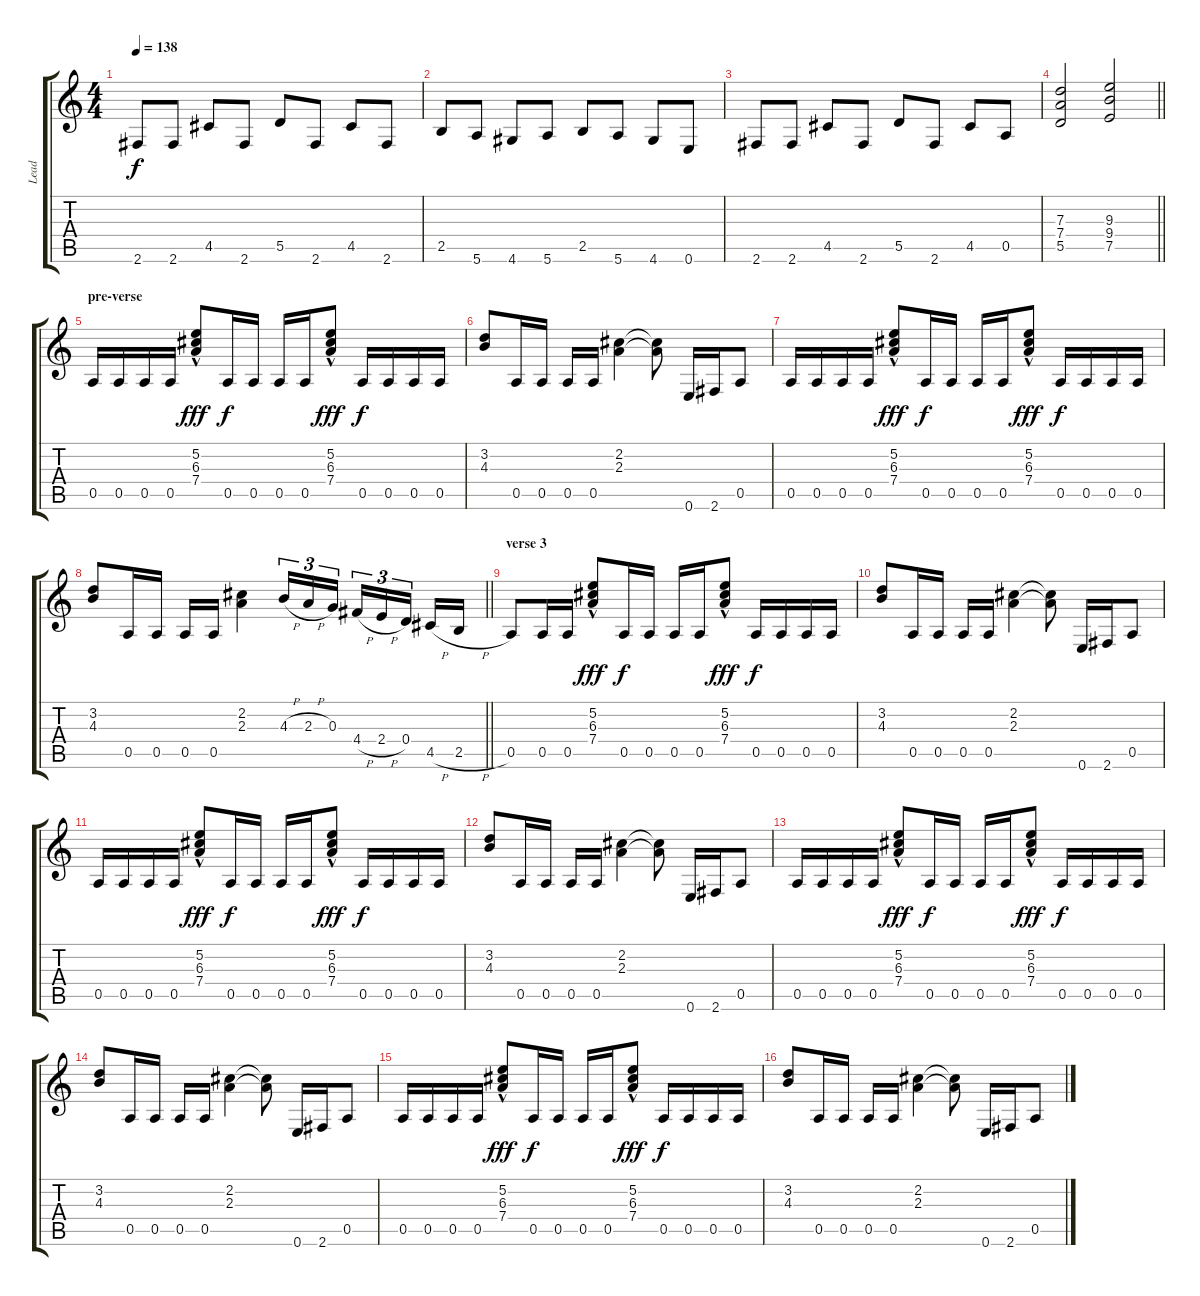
\track ("Lead" "Lead") {instrument distortionguitar}
\staff {score tabs}
\tuning (E4 B3 G3 D3 A2 E2) {hide}
\ts (4 4)
\tempo 138
\clef g2
\ks c
2.6.8{dy f} 2.6.8 4.5.8 2.6.8 5.5.8 2.6.8 4.5.8 2.6.8 |
2.5.8 5.6.8 4.6.8 5.6.8 2.5.8 5.6.8 4.6.8 0.6.8 |
2.6.8 2.6.8 4.5.8 2.6.8 5.5.8 2.6.8 4.5.8 0.5.8 |
\barLineRight lightlight
(7.3 7.4 5.5).2 (9.3 9.4 7.5).2 |
\section ("" "pre-verse")
0.5.16 0.5.16 0.5.16 0.5.16 (5.2 6.3{hac} 7.4{hac}).8{dy fff} 0.5.16{dy f} 0.5.16 0.5.16 0.5.16 (5.2{hac} 6.3{hac} 7.4).8{dy fff} 0.5.16{dy f} 0.5.16 0.5.16 0.5.16 |
(3.2 4.3).8 0.5.16 0.5.16 0.5.16 0.5.16 (2.2 2.3).4 (2.2{t} 2.3{t}).8 0.6.16 2.6.16 0.5.8 |
0.5.16 0.5.16 0.5.16 0.5.16 (5.2 6.3{hac} 7.4{hac}).8{dy fff} 0.5.16{dy f} 0.5.16 0.5.16 0.5.16 (5.2{hac} 6.3{hac} 7.4).8{dy fff} 0.5.16{dy f} 0.5.16 0.5.16 0.5.16 |
\barLineRight lightlight
(3.2 4.3).8 0.5.16 0.5.16 0.5.16 0.5.16 (2.2 2.3).4 4.3{h}.16{tu (3 2)} 2.3{h}.16{tu (3 2)} 0.3.16{tu (3 2)} 4.4{h}.16{tu (3 2)} 2.4{h}.16{tu (3 2)} 0.4.16{tu (3 2) beam splitsecondary} 4.5{h}.16 2.5{h}.16 |
\section ("" "verse 3")
0.5.8 0.5.16 0.5.16 (5.2 6.3{hac} 7.4{hac}).8{dy fff} 0.5.16{dy f} 0.5.16 0.5.16 0.5.16 (5.2{hac} 6.3{hac} 7.4).8{dy fff} 0.5.16{dy f} 0.5.16 0.5.16 0.5.16 |
(3.2 4.3).8 0.5.16 0.5.16 0.5.16 0.5.16 (2.2 2.3).4 (2.2{t} 2.3{t}).8 0.6.16 2.6.16 0.5.8 |
0.5.16 0.5.16 0.5.16 0.5.16 (5.2 6.3{hac} 7.4{hac}).8{dy fff} 0.5.16{dy f} 0.5.16 0.5.16 0.5.16 (5.2{hac} 6.3{hac} 7.4).8{dy fff} 0.5.16{dy f} 0.5.16 0.5.16 0.5.16 |
(3.2 4.3).8 0.5.16 0.5.16 0.5.16 0.5.16 (2.2 2.3).4 (2.2{t} 2.3{t}).8 0.6.16 2.6.16 0.5.8 |
0.5.16 0.5.16 0.5.16 0.5.16 (5.2 6.3{hac} 7.4{hac}).8{dy fff} 0.5.16{dy f} 0.5.16 0.5.16 0.5.16 (5.2{hac} 6.3{hac} 7.4).8{dy fff} 0.5.16{dy f} 0.5.16 0.5.16 0.5.16 |
(3.2 4.3).8 0.5.16 0.5.16 0.5.16 0.5.16 (2.2 2.3).4 (2.2{t} 2.3{t}).8 0.6.16 2.6.16 0.5.8 |
0.5.16 0.5.16 0.5.16 0.5.16 (5.2 6.3{hac} 7.4{hac}).8{dy fff} 0.5.16{dy f} 0.5.16 0.5.16 0.5.16 (5.2{hac} 6.3{hac} 7.4).8{dy fff} 0.5.16{dy f} 0.5.16 0.5.16 0.5.16 |
(3.2 4.3).8 0.5.16 0.5.16 0.5.16 0.5.16 (2.2 2.3).4 (2.2{t} 2.3{t}).8 0.6.16 2.6.16 0.5.8
